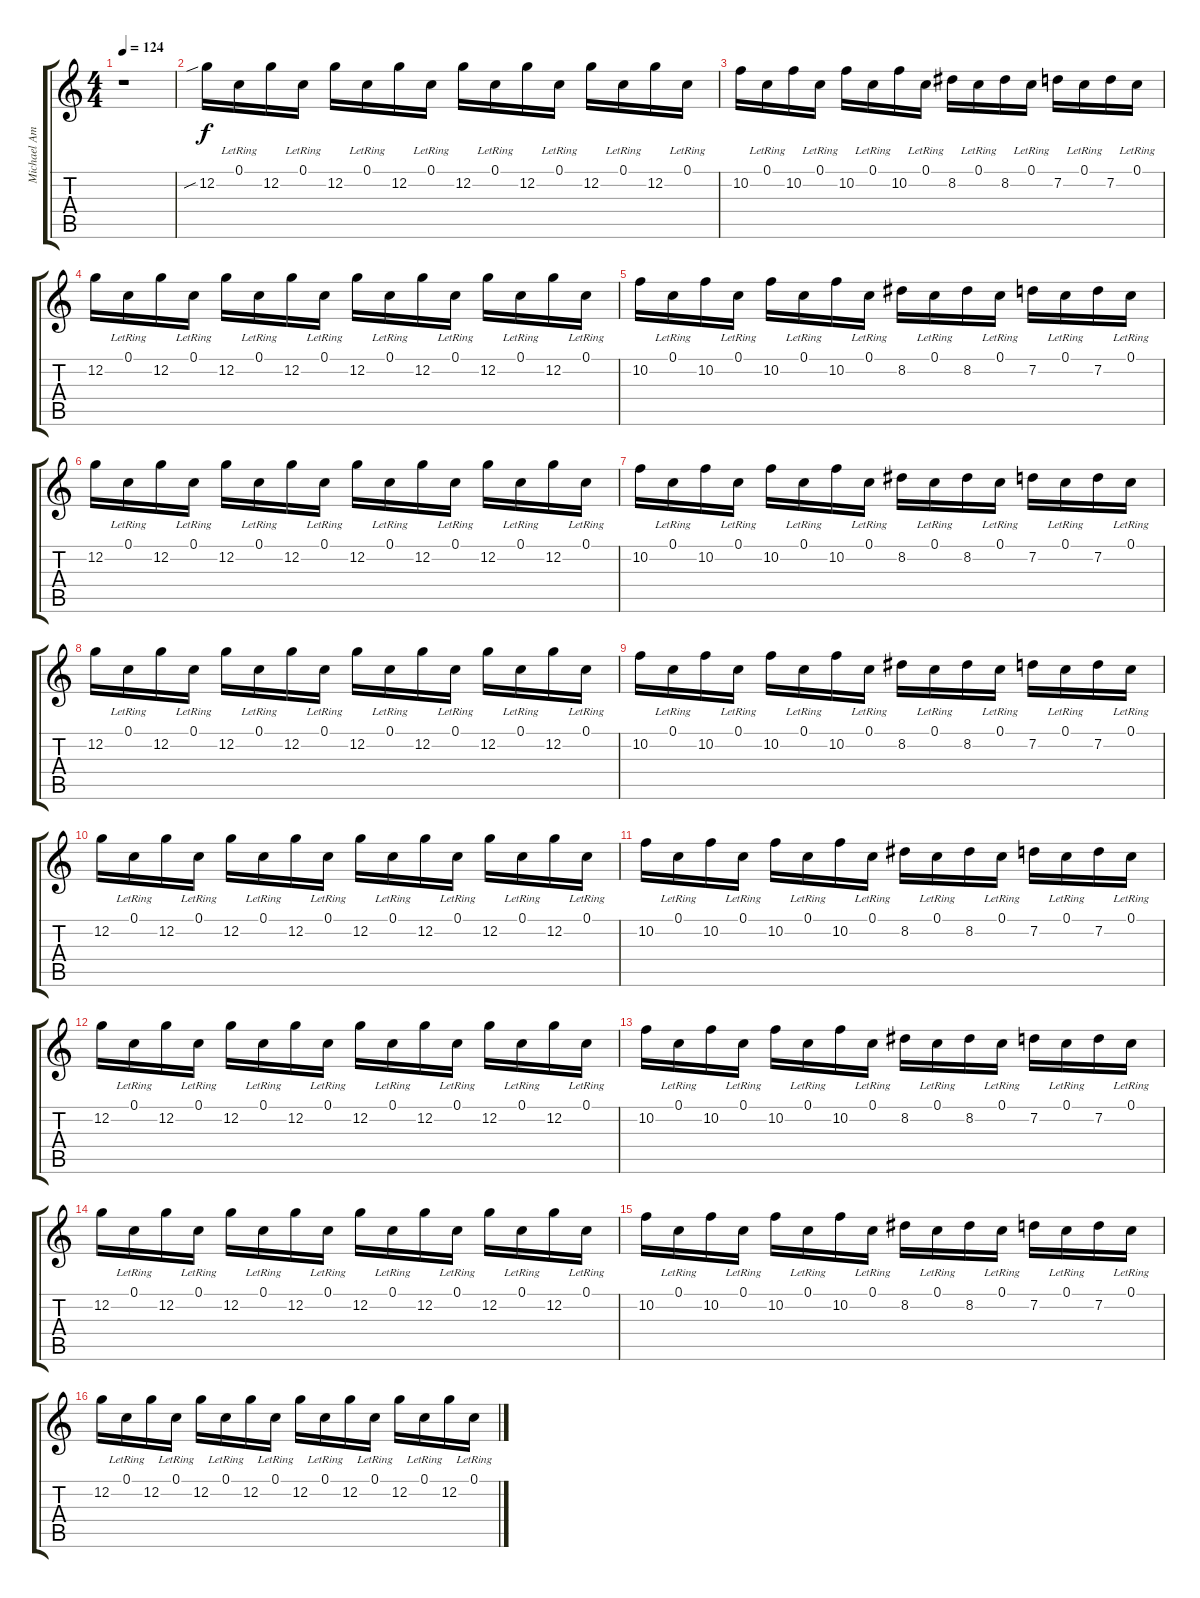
\track ("Michael Amott" "Michael Am") {instrument distortionguitar}
\staff {score tabs}
\tuning (C4 G3 Eb3 Bb2 F2 C2) {hide}
\ts (4 4)
\tempo 124
\clef g2
\ks c
r.1{dy f volume 10 instrument distortionguitar} |
12.2{sib}.16 0.1{lr}.16 12.2.16 0.1{lr}.16 12.2.16 0.1{lr}.16 12.2.16 0.1{lr}.16 12.2.16 0.1{lr}.16 12.2.16 0.1{lr}.16 12.2.16 0.1{lr}.16 12.2.16 0.1{lr}.16 |
10.2.16 0.1{lr}.16 10.2.16 0.1{lr}.16 10.2.16 0.1{lr}.16 10.2.16 0.1{lr}.16 8.2.16 0.1{lr}.16 8.2.16 0.1{lr}.16 7.2.16 0.1{lr}.16 7.2.16 0.1{lr}.16 |
12.2.16 0.1{lr}.16 12.2.16 0.1{lr}.16 12.2.16 0.1{lr}.16 12.2.16 0.1{lr}.16 12.2.16 0.1{lr}.16 12.2.16 0.1{lr}.16 12.2.16 0.1{lr}.16 12.2.16 0.1{lr}.16 |
10.2.16 0.1{lr}.16 10.2.16 0.1{lr}.16 10.2.16 0.1{lr}.16 10.2.16 0.1{lr}.16 8.2.16 0.1{lr}.16 8.2.16 0.1{lr}.16 7.2.16 0.1{lr}.16 7.2.16 0.1{lr}.16 |
12.2.16 0.1{lr}.16 12.2.16 0.1{lr}.16 12.2.16 0.1{lr}.16 12.2.16 0.1{lr}.16 12.2.16 0.1{lr}.16 12.2.16 0.1{lr}.16 12.2.16 0.1{lr}.16 12.2.16 0.1{lr}.16 |
10.2.16 0.1{lr}.16 10.2.16 0.1{lr}.16 10.2.16 0.1{lr}.16 10.2.16 0.1{lr}.16 8.2.16 0.1{lr}.16 8.2.16 0.1{lr}.16 7.2.16 0.1{lr}.16 7.2.16 0.1{lr}.16 |
12.2.16 0.1{lr}.16 12.2.16 0.1{lr}.16 12.2.16 0.1{lr}.16 12.2.16 0.1{lr}.16 12.2.16 0.1{lr}.16 12.2.16 0.1{lr}.16 12.2.16 0.1{lr}.16 12.2.16 0.1{lr}.16 |
10.2.16 0.1{lr}.16 10.2.16 0.1{lr}.16 10.2.16 0.1{lr}.16 10.2.16 0.1{lr}.16 8.2.16 0.1{lr}.16 8.2.16 0.1{lr}.16 7.2.16 0.1{lr}.16 7.2.16 0.1{lr}.16 |
12.2.16 0.1{lr}.16 12.2.16 0.1{lr}.16 12.2.16 0.1{lr}.16 12.2.16 0.1{lr}.16 12.2.16 0.1{lr}.16 12.2.16 0.1{lr}.16 12.2.16 0.1{lr}.16 12.2.16 0.1{lr}.16 |
10.2.16 0.1{lr}.16 10.2.16 0.1{lr}.16 10.2.16 0.1{lr}.16 10.2.16 0.1{lr}.16 8.2.16 0.1{lr}.16 8.2.16 0.1{lr}.16 7.2.16 0.1{lr}.16 7.2.16 0.1{lr}.16 |
12.2.16 0.1{lr}.16 12.2.16 0.1{lr}.16 12.2.16 0.1{lr}.16 12.2.16 0.1{lr}.16 12.2.16 0.1{lr}.16 12.2.16 0.1{lr}.16 12.2.16 0.1{lr}.16 12.2.16 0.1{lr}.16 |
10.2.16 0.1{lr}.16 10.2.16 0.1{lr}.16 10.2.16 0.1{lr}.16 10.2.16 0.1{lr}.16 8.2.16 0.1{lr}.16 8.2.16 0.1{lr}.16 7.2.16 0.1{lr}.16 7.2.16 0.1{lr}.16 |
12.2.16 0.1{lr}.16 12.2.16 0.1{lr}.16 12.2.16 0.1{lr}.16 12.2.16 0.1{lr}.16 12.2.16 0.1{lr}.16 12.2.16 0.1{lr}.16 12.2.16 0.1{lr}.16 12.2.16 0.1{lr}.16 |
10.2.16 0.1{lr}.16 10.2.16 0.1{lr}.16 10.2.16 0.1{lr}.16 10.2.16 0.1{lr}.16 8.2.16 0.1{lr}.16 8.2.16 0.1{lr}.16 7.2.16 0.1{lr}.16 7.2.16 0.1{lr}.16 |
12.2.16 0.1{lr}.16 12.2.16 0.1{lr}.16 12.2.16 0.1{lr}.16 12.2.16 0.1{lr}.16 12.2.16 0.1{lr}.16 12.2.16 0.1{lr}.16 12.2.16 0.1{lr}.16 12.2.16 0.1{lr}.16
